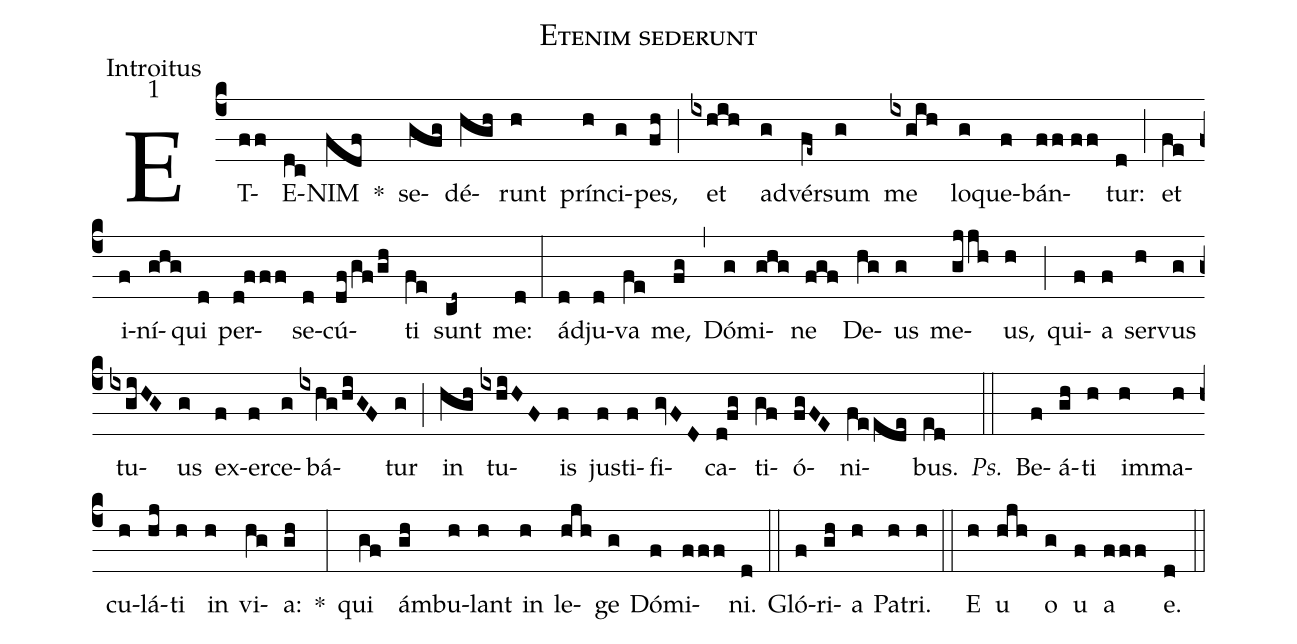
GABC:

name:Etenim sederunt;
office-part:Introitus;
mode:1;
%%
(c4) ET(ff)E(dc)NIM(fdf) *() se(gfg)dé(hgh)runt(h) prín(h)ci(g)pes,(fh) (;) et(ixhih) ad(g)vér(fe~)sum(g) me(ixgih) lo(g)que(f)bán(ff//ff)tur:(d) (;) et(fe) i(f)ní(ghg)qui(d) per(d!fff)se(d)cú(df/gf/gh)ti(fe) sunt(cd~) me:(d) (:) ád(d)ju(d)va(fe) me,(fg) (,) Dó(g)mi(ghg)ne(fgf) De(hg)us(g) me(gjjh)us,(h) (;) qui(f)a(f) ser(h)vus(g) tu(ixgiHG)us(g) ex(f)er(f)ce(g)bá(ixhg/hiGF)tur(g) (;) in(hgh) tu(ixhiHF)is(f) jus(f)ti(f)fi(gvFD)ca(d!fg)ti(gf)ó(fgFE)ni(feede)bus.(ed) <i>Ps.</i>(::) Be(f)á(gh)ti(h) im(h)ma(h)cu(h)lá(hj)ti(h) in(h) vi(hg)a:(gh) *(:) qui(gf) ám(gh)bu(h)lant(h) in(h) le(hjh)ge(g) Dó(f)mi(fff)ni.(d) (::) Gló(f)ri(gh)a(h) Pa(h)tri.(h) (::) E(h) u(hjh) o(g) u(f) a(fff) e.(d) (::)
